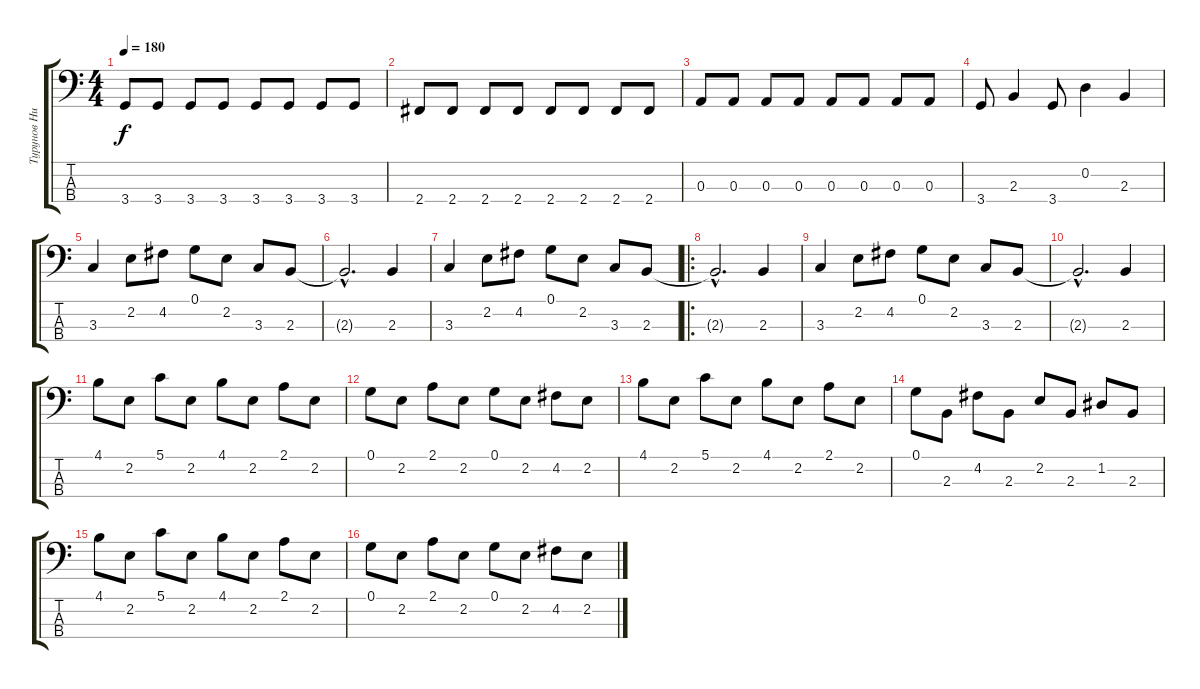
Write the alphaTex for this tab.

\track ("Турунов Николай" "Турунов Ни") {instrument electricbasspick}
\staff {score tabs}
\tuning (G2 D2 A1 E1) {hide}
\ts (4 4)
\tempo 180
\clef f4
\ks c
3.4.8{dy f} 3.4.8 3.4.8 3.4.8 3.4.8 3.4.8 3.4.8 3.4.8 |
2.4.8 2.4.8 2.4.8 2.4.8 2.4.8 2.4.8 2.4.8 2.4.8 |
0.3.8 0.3.8 0.3.8 0.3.8 0.3.8 0.3.8 0.3.8 0.3.8 |
3.4.8 2.3.4 3.4.8 0.2.4 2.3.4 |
3.3.4 2.2.8 4.2.8 0.1.8 2.2.8 3.3.8 2.3.8 |
2.3{hac t}.2{d} 2.3.4 |
3.3.4 2.2.8 4.2.8 0.1.8 2.2.8 3.3.8 2.3.8 |
\ro
2.3{hac t}.2{d} 2.3.4 |
3.3.4 2.2.8 4.2.8 0.1.8 2.2.8 3.3.8 2.3.8 |
2.3{hac t}.2{d} 2.3.4 |
4.1.8 2.2.8 5.1.8 2.2.8 4.1.8 2.2.8 2.1.8 2.2.8 |
0.1.8 2.2.8 2.1.8 2.2.8 0.1.8 2.2.8 4.2.8 2.2.8 |
4.1.8 2.2.8 5.1.8 2.2.8 4.1.8 2.2.8 2.1.8 2.2.8 |
0.1.8 2.3.8 4.2.8 2.3.8 2.2.8 2.3.8 1.2.8 2.3.8 |
4.1.8 2.2.8 5.1.8 2.2.8 4.1.8 2.2.8 2.1.8 2.2.8 |
0.1.8 2.2.8 2.1.8 2.2.8 0.1.8 2.2.8 4.2.8 2.2.8
